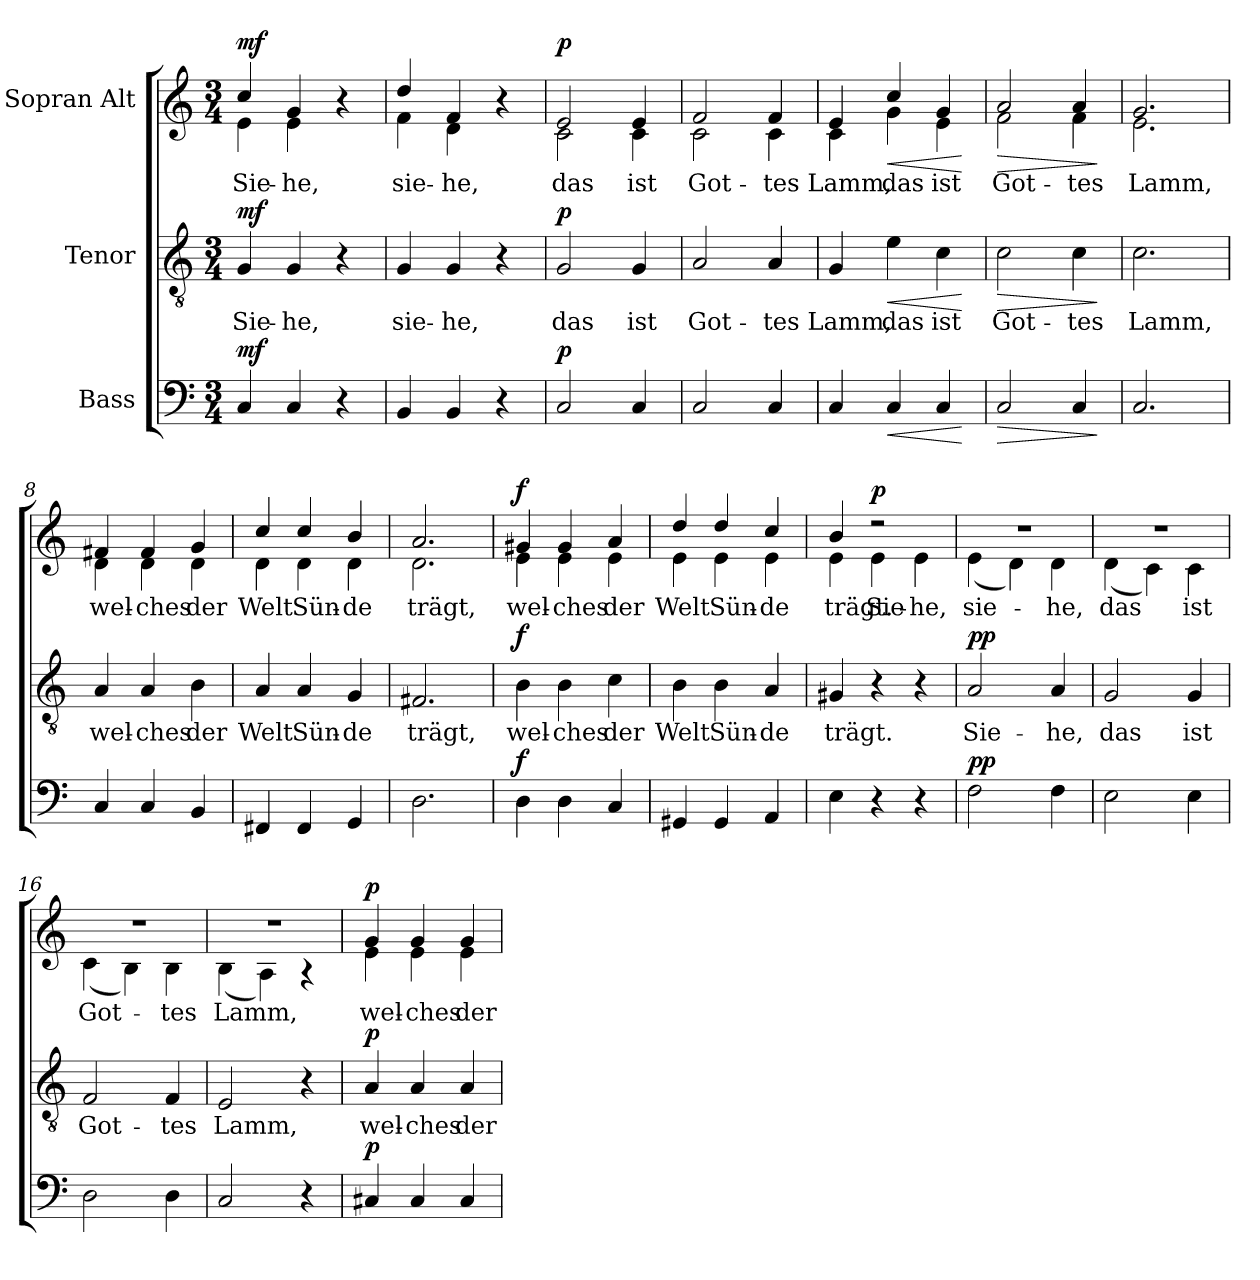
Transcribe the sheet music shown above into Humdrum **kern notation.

**kern	**dynam	**kern	**text	**dynam	**kern	**text	**dynam
*part3	*part3	*part2	*part2	*part2	*part1	*part1	*part1
*staff3	*staff3	*staff2	*staff2	*staff2	*staff1	*staff1	*staff1
*I"Bass	*	*I"Tenor	*	*	*I"Sopran Alt	*	*
*clefF4	*	*clefGv2	*	*	*clefG2	*	*
*k[]	*	*k[]	*	*	*k[]	*	*
*M3/4	*	*M3/4	*	*	*M3/4	*	*
*MM90	*	*MM90	*	*	*MM90	*	*
=1	=1	=1	=1	=1	=1	=1	=1
!	!LO:DY:a	!	!LO:LY:b	!LO:DY:a	!	!LO:LY:b	!LO:DY:a
*	*	*	*	*	*^	*	*
4C/	mf	4G/	Sie-	mf	4cc/	4e\	Sie-	mf
!	!	!	!LO:LY:b	!	!	!	!LO:LY:b	!
4C/	.	4G/	-he,	.	4g/	4e\	-he,	.
4r	.	4r	.	.	4r	4ryy	.	.
=2	=2	=2	=2	=2	=2	=2	=2	=2
!	!	!	!LO:LY:b	!	!	!	!LO:LY:b	!
4BB/	.	4G/	sie-	.	4dd/	4f\	sie-	.
!	!	!	!LO:LY:b	!	!	!	!LO:LY:b	!
4BB/	.	4G/	-he,	.	4f/	4d\	-he,	.
4r	.	4r	.	.	4r	4ryy	.	.
=3	=3	=3	=3	=3	=3	=3	=3	=3
!	!LO:DY:a	!	!LO:LY:b	!LO:DY:a	!	!	!LO:LY:b	!LO:DY:a
2C/	p	2G/	das	p	2e/	2c\	das	p
!	!	!	!LO:LY:b	!	!	!	!LO:LY:b	!
4C/	.	4G/	ist	.	4e/	4c\	ist	.
=4	=4	=4	=4	=4	=4	=4	=4	=4
!	!	!	!LO:LY:b	!	!	!	!LO:LY:b	!
2C/	.	2A/	Got-	.	2f/	2c\	Got-	.
!	!	!	!LO:LY:b	!	!	!	!LO:LY:b	!
4C/	.	4A/	-tes	.	4f/	4c\	-tes	.
=5	=5	=5	=5	=5	=5	=5	=5	=5
!	!	!	!LO:LY:b	!	!	!	!LO:LY:b	!
4C/	.	4G/	Lamm,	.	4e/	4c\	Lamm,	.
!	!LO:HP:b	!	!LO:LY:b	!LO:HP:b	!	!	!LO:LY:b	!LO:HP:b
4C/	<	4e\	das	<	4cc/	4g\	das	<
!	!	!	!LO:LY:b	!	!	!	!LO:LY:b	!
4C/	.	4c\	ist	.	4g/	4e\	ist	.
*	*	*	*	*	*v	*v	*	*
.	[	.	.	[	.	.	[
=6	=6	=6	=6	=6	=6	=6	=6
!	!LO:HP:b	!	!LO:LY:b	!LO:HP:b	!	!LO:LY:b	!LO:HP:b
*	*	*	*	*	*^	*	*
2C/	>	2c\	Got-	>	2a/	2f\	Got-	>
!	!	!	!LO:LY:b	!	!	!	!LO:LY:b	!
4C/	.	4c\	-tes	.	4a/	4f\	-tes	.
*	*	*	*	*	*v	*v	*	*
.	]	.	.	]	.	.	]
=7	=7	=7	=7	=7	=7	=7	=7
!	!	!	!LO:LY:b	!	!	!LO:LY:b	!
*	*	*	*	*	*^	*	*
2.C/	.	2.c\	Lamm,	.	2.g/	2.e\	Lamm,	.
!!LO:LB:g=z	!!
=8	=8	=8	=8	=8	=8	=8	=8	=8
!	!	!	!LO:LY:b	!	!	!	!LO:LY:b	!
4C/	.	4A/	wel-	.	4f#X/	4d\	wel-	.
!	!	!	!LO:LY:b	!	!	!	!LO:LY:b	!
4C/	.	4A/	-ches	.	4f#/	4d\	-ches	.
!	!	!	!LO:LY:b	!	!	!	!LO:LY:b	!
4BB/	.	4B\	der	.	4g/	4d\	der	.
=9	=9	=9	=9	=9	=9	=9	=9	=9
!	!	!	!LO:LY:b	!	!	!	!LO:LY:b	!
4FF#X/	.	4A/	Welt	.	4cc/	4d\	Welt	.
!	!	!	!LO:LY:b	!	!	!	!LO:LY:b	!
4FF#/	.	4A/	Sün-	.	4cc/	4d\	Sün-	.
!	!	!	!LO:LY:b	!	!	!	!LO:LY:b	!
4GG/	.	4G/	-de	.	4b/	4d\	-de	.
=10	=10	=10	=10	=10	=10	=10	=10	=10
!	!	!	!LO:LY:b	!	!	!	!LO:LY:b	!
2.D\	.	2.F#X/	trägt,	.	2.a/	2.d\	trägt,	.
=11	=11	=11	=11	=11	=11	=11	=11	=11
!	!LO:DY:a	!	!LO:LY:b	!LO:DY:a	!	!	!LO:LY:b	!LO:DY:a
4D\	f	4B\	wel-	f	4g#X/	4e\	wel-	f
!	!	!	!LO:LY:b	!	!	!	!LO:LY:b	!
4D\	.	4B\	-ches	.	4g#/	4e\	-ches	.
!	!	!	!LO:LY:b	!	!	!	!LO:LY:b	!
4C/	.	4c\	der	.	4a/	4e\	der	.
=12	=12	=12	=12	=12	=12	=12	=12	=12
!	!	!	!LO:LY:b	!	!	!	!LO:LY:b	!
4GG#X/	.	4B\	Welt	.	4dd/	4e\	Welt	.
!	!	!	!LO:LY:b	!	!	!	!LO:LY:b	!
4GG#/	.	4B\	Sün-	.	4dd/	4e\	Sün-	.
!	!	!	!LO:LY:b	!	!	!	!LO:LY:b	!
4AA/	.	4A/	-de	.	4cc/	4e\	-de	.
=13	=13	=13	=13	=13	=13	=13	=13	=13
!	!	!	!LO:LY:b	!	!	!	!LO:LY:b	!
4E\	.	4G#X/	trägt.	.	4b/	4e\	trägt.	.
!	!	!	!	!	!	!	!LO:LY:b	!LO:DY:b
4r	.	4r	.	.	2r	4e\	Sie-	p
!	!	!	!	!	!	!	!LO:LY:b	!
4r	.	4r	.	.	.	4e\	-he,	.
!!LO:LB:g=z	!!
=14	=14	=14	=14	=14	=14	=14	=14	=14
!	!LO:DY:a	!	!LO:LY:b	!LO:DY:a	!	!	!LO:LY:b	!
2F\	pp	2A/	Sie-	pp	2.r	(>4e\	sie-	.
.	.	.	.	.	.	4d\)	.	.
!	!	!	!LO:LY:b	!	!	!	!LO:LY:b	!
4F\	.	4A/	-he,	.	.	4d\	-he,	.
=15	=15	=15	=15	=15	=15	=15	=15	=15
!	!	!	!LO:LY:b	!	!	!	!LO:LY:b	!
2E\	.	2G/	das	.	2.r	(>4d\	das	.
.	.	.	.	.	.	4c\)	.	.
!	!	!	!LO:LY:b	!	!	!	!LO:LY:b	!
4E\	.	4G/	ist	.	.	4c\	ist	.
=16	=16	=16	=16	=16	=16	=16	=16	=16
!	!	!	!LO:LY:b	!	!	!	!LO:LY:b	!
2D\	.	2F/	Got-	.	2.r	(>4c\	Got-	.
.	.	.	.	.	.	4B\)	.	.
!	!	!	!LO:LY:b	!	!	!	!LO:LY:b	!
4D\	.	4F/	-tes	.	.	4B\	-tes	.
=17	=17	=17	=17	=17	=17	=17	=17	=17
!	!	!	!LO:LY:b	!	!	!	!LO:LY:b	!
2C/	.	2E/	Lamm,	.	2.r	(>4B\	Lamm,	.
.	.	.	.	.	.	4A\)	.	.
4r	.	4r	.	.	.	4r	.	.
=18	=18	=18	=18	=18	=18	=18	=18	=18
!	!LO:DY:a	!	!LO:LY:b	!LO:DY:a	!	!	!LO:LY:b	!LO:DY:a
4C#X/	p	4A/	wel-	p	4g/	4e\	wel-	p
!	!	!	!LO:LY:b	!	!	!	!LO:LY:b	!
4C#/	.	4A/	-ches	.	4g/	4e\	-ches	.
!	!	!	!LO:LY:b	!	!	!	!LO:LY:b	!
4C#/	.	4A/	der	.	4g/	4e\	der	.
*	*	*	*	*	*v	*v	*	*
=	=	=	=	=	=	=	=
*-	*-	*-	*-	*-	*-	*-	*-
